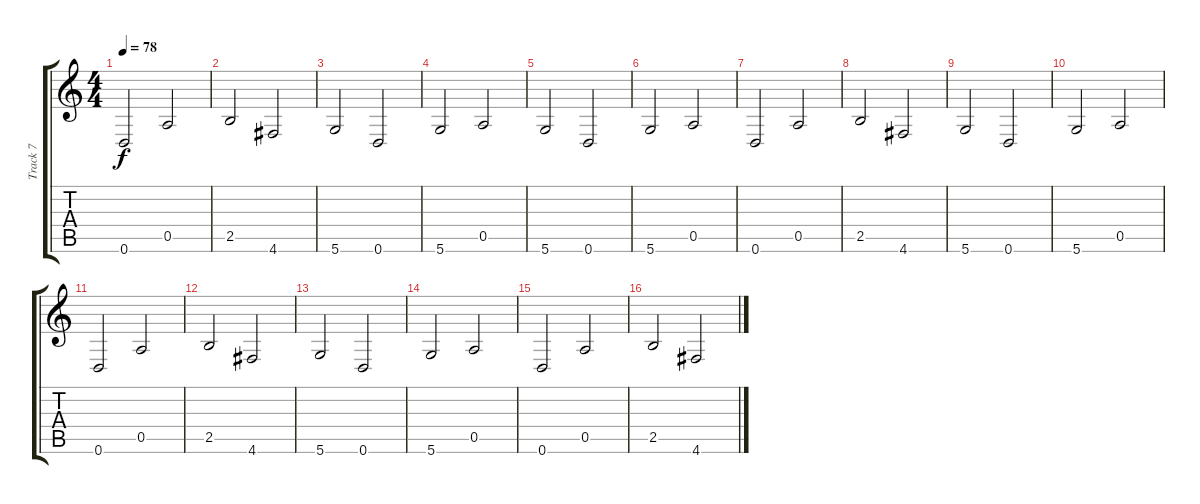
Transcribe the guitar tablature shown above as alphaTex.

\track ("Track 7" "Track 7") {instrument contrabass}
\staff {score tabs}
\tuning (E4 B3 G3 D3 A2 D2) {hide}
\ts (4 4)
\tempo 78
\clef g2
\ks c
0.6.2{dy f} 0.5.2 |
2.5.2 4.6.2 |
5.6.2 0.6.2 |
5.6.2 0.5.2 |
5.6.2 0.6.2 |
5.6.2 0.5.2 |
0.6.2 0.5.2 |
2.5.2 4.6.2 |
5.6.2 0.6.2 |
5.6.2 0.5.2 |
0.6.2 0.5.2 |
2.5.2 4.6.2 |
5.6.2 0.6.2 |
5.6.2 0.5.2 |
0.6.2 0.5.2 |
2.5.2 4.6.2
